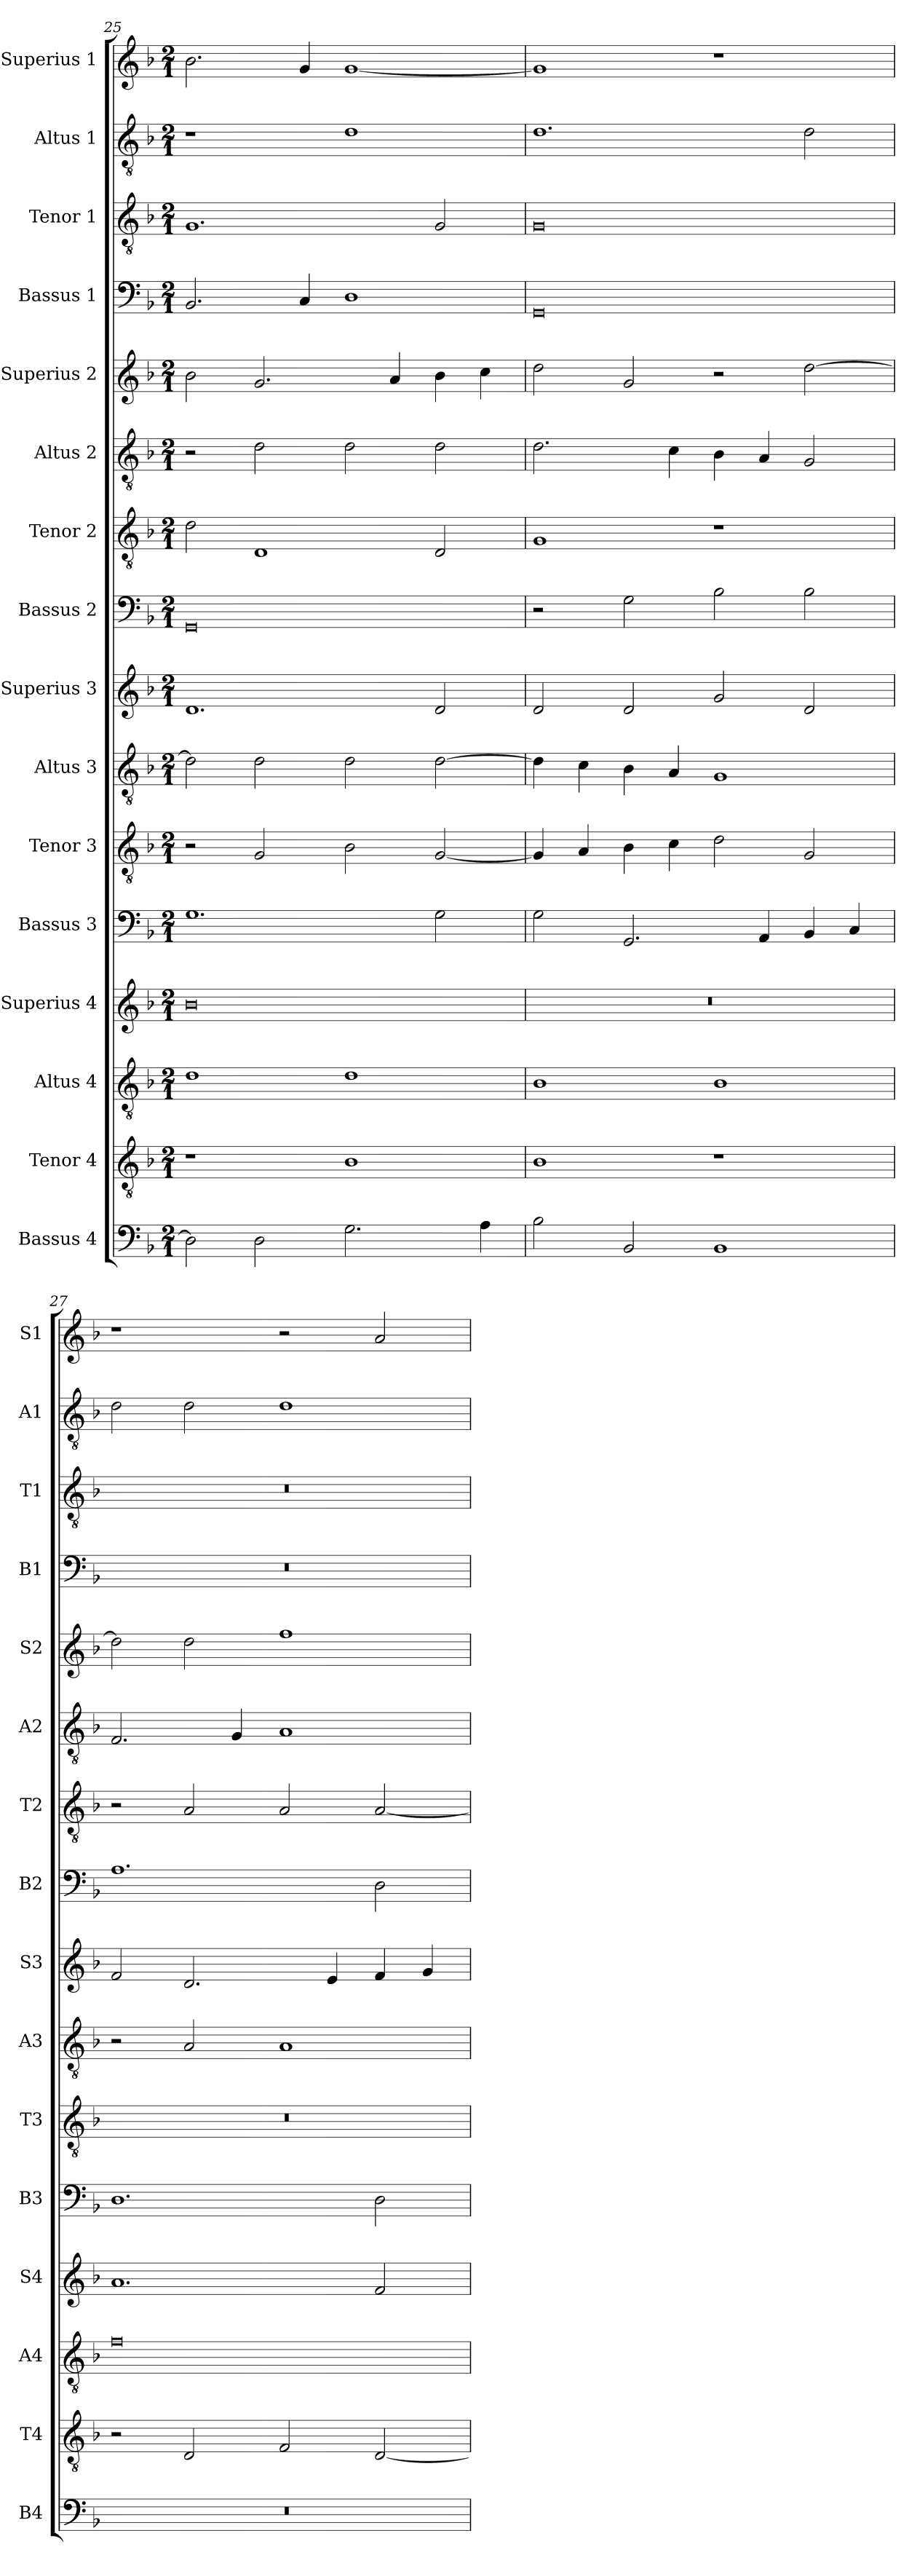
**kern	**kern	**kern	**kern	**kern	**kern	**kern	**kern	**kern	**kern	**kern	**kern	**kern	**kern	**kern	**kern
*part16	*part15	*part14	*part13	*part12	*part11	*part10	*part9	*part8	*part7	*part6	*part5	*part4	*part3	*part2	*part1
*staff16	*staff15	*staff14	*staff13	*staff12	*staff11	*staff10	*staff9	*staff8	*staff7	*staff6	*staff5	*staff4	*staff3	*staff2	*staff1
*I"Bassus 4	*I"Tenor 4	*I"Altus 4	*I"Superius 4	*I"Bassus 3	*I"Tenor 3	*I"Altus 3	*I"Superius 3	*I"Bassus 2	*I"Tenor 2	*I"Altus 2	*I"Superius 2	*I"Bassus 1	*I"Tenor 1	*I"Altus 1	*I"Superius 1
*I'B4	*I'T4	*I'A4	*I'S4	*I'B3	*I'T3	*I'A3	*I'S3	*I'B2	*I'T2	*I'A2	*I'S2	*I'B1	*I'T1	*I'A1	*I'S1
*clefF4	*clefGv2	*clefGv2	*clefG2	*clefF4	*clefGv2	*clefGv2	*clefG2	*clefF4	*clefGv2	*clefGv2	*clefG2	*clefF4	*clefGv2	*clefGv2	*clefG2
*k[b-]	*k[b-]	*k[b-]	*k[b-]	*k[b-]	*k[b-]	*k[b-]	*k[b-]	*k[b-]	*k[b-]	*k[b-]	*k[b-]	*k[b-]	*k[b-]	*k[b-]	*k[b-]
*M2/1	*M2/1	*M2/1	*M2/1	*M2/1	*M2/1	*M2/1	*M2/1	*M2/1	*M2/1	*M2/1	*M2/1	*M2/1	*M2/1	*M2/1	*M2/1
=25	=25	=25	=25	=25	=25	=25	=25	=25	=25	=25	=25	=25	=25	=25	=25
2D]	1r	1d	0b-	1.G	2r	2d]	1.d	0GG	2d	2r	2b-	2.BB-	1.G	1r	2.b-
2D	.	.	.	.	2G	2d	.	.	1D	2d	2.g	.	.	.	.
.	.	.	.	.	.	.	.	.	.	.	.	4C	.	.	4g
2.G	1B-	1d	.	.	2B-	2d	.	.	.	2d	.	1D	.	1d	[1g
.	.	.	.	.	.	.	.	.	.	.	4a	.	.	.	.
.	.	.	.	2G	[2G	[2d	2d	.	2D	2d	4b-	.	2G	.	.
4A	.	.	.	.	.	.	.	.	.	.	4cc	.	.	.	.
=26	=26	=26	=26	=26	=26	=26	=26	=26	=26	=26	=26	=26	=26	=26	=26
2B-	1B-	1B-	0r	2G	4G]	4d]	2d	2r	1G	2.d	2dd	0GG	0G	1.d	1g]
.	.	.	.	.	4A	4c	.	.	.	.	.	.	.	.	.
2BB-	.	.	.	2.GG	4B-	4B-	2d	2G	.	.	2g	.	.	.	.
.	.	.	.	.	4c	4A	.	.	.	4c	.	.	.	.	.
1BB-	1r	1B-	.	.	2d	1G	2g	2B-	1r	4B-	2r	.	.	.	1r
.	.	.	.	4AA	.	.	.	.	.	4A	.	.	.	.	.
.	.	.	.	4BB-	2G	.	2d	2B-	.	2G	[2dd	.	.	2d	.
.	.	.	.	4C	.	.	.	.	.	.	.	.	.	.	.
=27	=27	=27	=27	=27	=27	=27	=27	=27	=27	=27	=27	=27	=27	=27	=27
0r	2r	0f	1.a	1.D	0r	2r	2f	1.A	2r	2.F	2dd]	0r	0r	2d	1r
.	2D	.	.	.	.	2A	2.d	.	2A	.	2dd	.	.	2d	.
.	.	.	.	.	.	.	.	.	.	4G	.	.	.	.	.
.	2F	.	.	.	.	1A	.	.	2A	1A	1ff	.	.	1d	2r
.	.	.	.	.	.	.	4e	.	.	.	.	.	.	.	.
.	[2D	.	2f	2D	.	.	4f	2D	[2A	.	.	.	.	.	2a
.	.	.	.	.	.	.	4g	.	.	.	.	.	.	.	.
=	=	=	=	=	=	=	=	=	=	=	=	=	=	=	=
*-	*-	*-	*-	*-	*-	*-	*-	*-	*-	*-	*-	*-	*-	*-	*-
